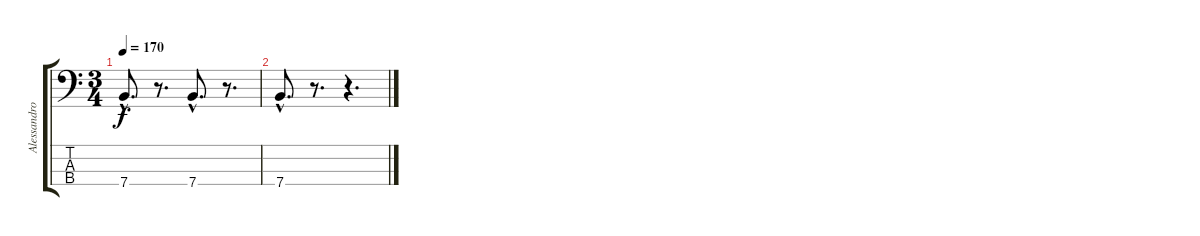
\track ("Alessandro Lotta - Bass" "Alessandro") {instrument electricbassfinger}
\staff {score tabs}
\tuning (G2 D2 A1 E1) {hide}
\ts (3 4)
\tempo 170
\clef f4
\ks c
7.4{hac}.8{d dy f} r.8{d} 7.4{hac}.8{d} r.8{d} |
7.4{hac}.8{d} r.8{d} r.4{d}
